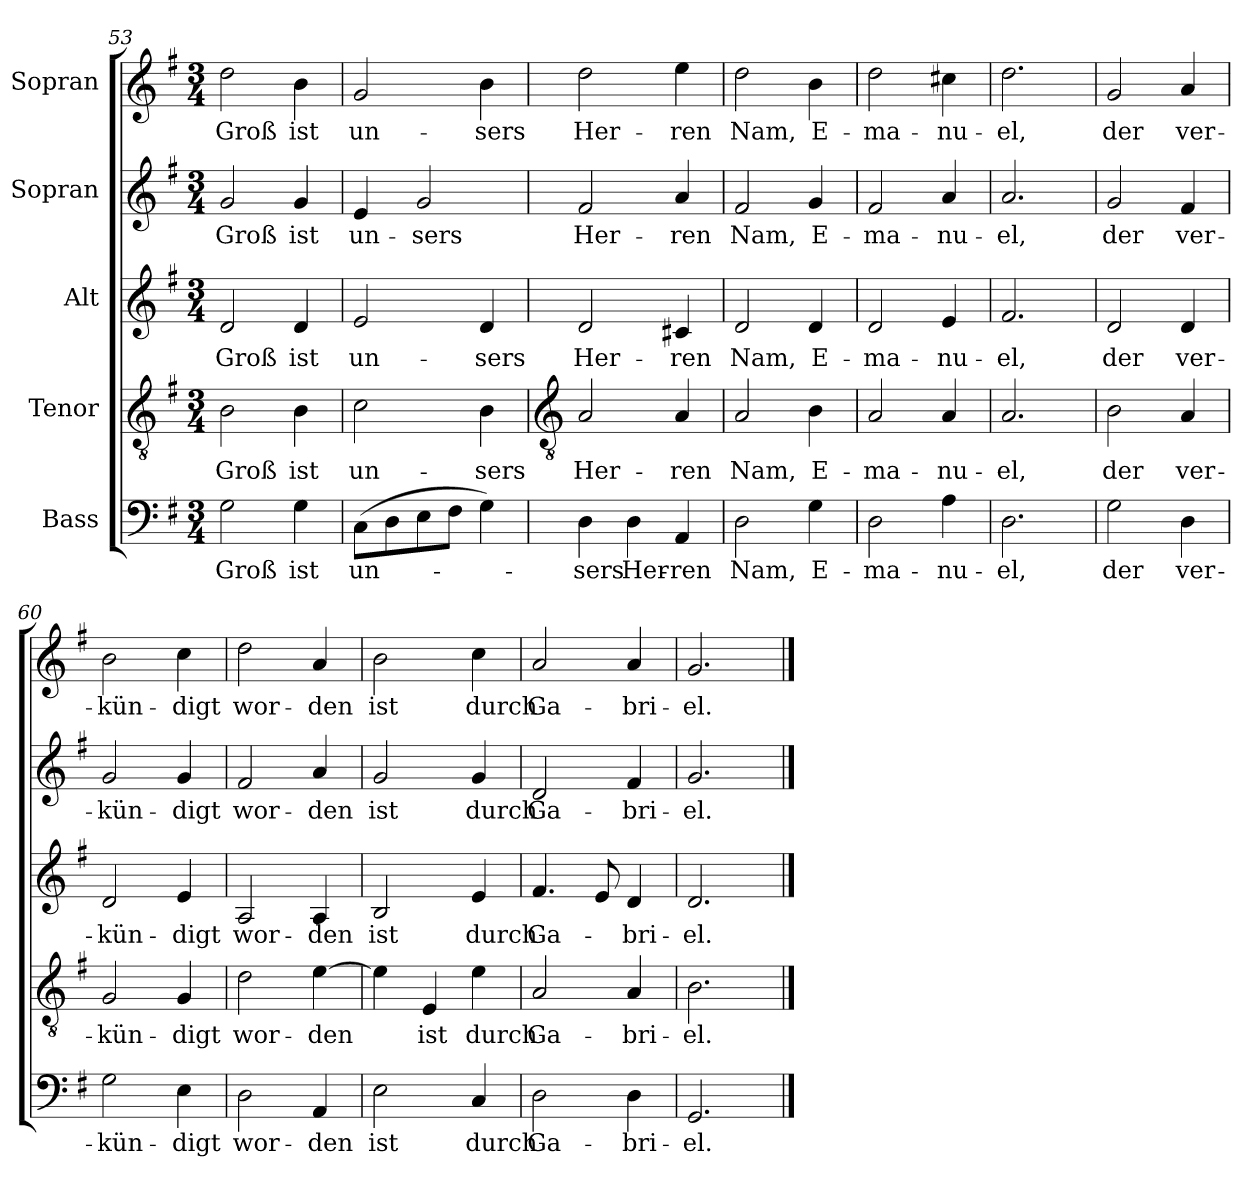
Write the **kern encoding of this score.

**kern	**text	**kern	**text	**kern	**text	**kern	**text	**kern	**text
*part5	*part5	*part4	*part4	*part3	*part3	*part2	*part2	*part1	*part1
*staff5	*staff5	*staff4	*staff4	*staff3	*staff3	*staff2	*staff2	*staff1	*staff1
*I"Bass	*	*I"Tenor	*	*I"Alt	*	*I"Sopran	*	*I"Sopran	*
*clefF4	*	*clefGv2	*	*clefG2	*	*clefG2	*	*clefG2	*
*k[f#]	*	*k[f#]	*	*k[f#]	*	*k[f#]	*	*k[f#]	*
*G:	*	*G:	*	*G:	*	*G:	*	*G:	*
*M3/4	*	*M3/4	*	*M3/4	*	*M3/4	*	*M3/4	*
=53	=53	=53	=53	=53	=53	=53	=53	=53	=53
!	!LO:LY:b	!	!LO:LY:b	!	!LO:LY:b	!	!LO:LY:b	!	!LO:LY:b
2G	Groß	2B	Groß	2d	Groß	2g	Groß	2dd	Groß
!	!LO:LY:b	!	!LO:LY:b	!	!LO:LY:b	!	!LO:LY:b	!	!LO:LY:b
4G	ist	4B	ist	4d	ist	4g	ist	4b	ist
=54	=54	=54	=54	=54	=54	=54	=54	=54	=54
!	!LO:LY:b	!	!LO:LY:b	!	!LO:LY:b	!	!LO:LY:b	!	!LO:LY:b
(>8CL	un-	2c	un-	2e	un-	4e	un-	2g	un-
8D	.	.	.	.	.	.	.	.	.
!	!	!	!	!	!	!	!LO:LY:b	!	!
8E	.	.	.	.	.	2g	-sers	.	.
8F#J	.	.	.	.	.	.	.	.	.
!	!	!	!LO:LY:b	!	!LO:LY:b	!	!	!	!LO:LY:b
4G)	.	4B	-sers	4d	-sers	.	.	4b	-sers
!!LO:LB:g=z
=55	=55	=55	=55	=55	=55	=55	=55	=55	=55
*	*	*clefGv2	*	*	*	*	*	*	*
!	!LO:LY:b	!	!LO:LY:b	!	!LO:LY:b	!	!LO:LY:b	!	!LO:LY:b
4D	-sers	2A	Her-	2d	Her-	2f#	Her-	2dd	Her-
!	!LO:LY:b	!	!	!	!	!	!	!	!
4D	Her-	.	.	.	.	.	.	.	.
!	!LO:LY:b	!	!LO:LY:b	!	!LO:LY:b	!	!LO:LY:b	!	!LO:LY:b
4AA	-ren	4A	-ren	4c#X	-ren	4a	-ren	4ee	-ren
=56	=56	=56	=56	=56	=56	=56	=56	=56	=56
!	!LO:LY:b	!	!LO:LY:b	!	!LO:LY:b	!	!LO:LY:b	!	!LO:LY:b
2D	Nam,	2A	Nam,	2d	Nam,	2f#	Nam,	2dd	Nam,
!	!LO:LY:b	!	!LO:LY:b	!	!LO:LY:b	!	!LO:LY:b	!	!LO:LY:b
4G	E-	4B	E-	4d	E-	4g	E-	4b	E-
=57	=57	=57	=57	=57	=57	=57	=57	=57	=57
!	!LO:LY:b	!	!LO:LY:b	!	!LO:LY:b	!	!LO:LY:b	!	!LO:LY:b
2D	-ma-	2A	-ma-	2d	-ma-	2f#	-ma-	2dd	-ma-
!	!LO:LY:b	!	!LO:LY:b	!	!LO:LY:b	!	!LO:LY:b	!	!LO:LY:b
4A	-nu-	4A	-nu-	4e	-nu-	4a	-nu-	4cc#X	-nu-
=58	=58	=58	=58	=58	=58	=58	=58	=58	=58
!	!LO:LY:b	!	!LO:LY:b	!	!LO:LY:b	!	!LO:LY:b	!	!LO:LY:b
2.D	-el,	2.A	-el,	2.f#	-el,	2.a	-el,	2.dd	-el,
=59	=59	=59	=59	=59	=59	=59	=59	=59	=59
!	!LO:LY:b	!	!LO:LY:b	!	!LO:LY:b	!	!LO:LY:b	!	!LO:LY:b
2G	der	2B	der	2d	der	2g	der	2g	der
!	!LO:LY:b	!	!LO:LY:b	!	!LO:LY:b	!	!LO:LY:b	!	!LO:LY:b
4D	ver-	4A	ver-	4d	ver-	4f#	ver-	4a	ver-
=60	=60	=60	=60	=60	=60	=60	=60	=60	=60
!	!LO:LY:b	!	!LO:LY:b	!	!LO:LY:b	!	!LO:LY:b	!	!LO:LY:b
2G	-kün-	2G	-kün-	2d	-kün-	2g	-kün-	2b	-kün-
!	!LO:LY:b	!	!LO:LY:b	!	!LO:LY:b	!	!LO:LY:b	!	!LO:LY:b
4E	-digt	4G	-digt	4e	-digt	4g	-digt	4cc	-digt
=61	=61	=61	=61	=61	=61	=61	=61	=61	=61
!	!LO:LY:b	!	!LO:LY:b	!	!LO:LY:b	!	!LO:LY:b	!	!LO:LY:b
2D	wor-	2d	wor-	2A	wor-	2f#	wor-	2dd	wor-
!	!LO:LY:b	!	!LO:LY:b	!	!LO:LY:b	!	!LO:LY:b	!	!LO:LY:b
4AA	-den	[4e	-den	4A	-den	4a	-den	4a	-den
=62	=62	=62	=62	=62	=62	=62	=62	=62	=62
!	!LO:LY:b	!	!	!	!LO:LY:b	!	!LO:LY:b	!	!LO:LY:b
2E	ist	4e]	.	2B	ist	2g	ist	2b	ist
!	!	!	!LO:LY:b	!	!	!	!	!	!
.	.	4E	ist	.	.	.	.	.	.
!	!LO:LY:b	!	!LO:LY:b	!	!LO:LY:b	!	!LO:LY:b	!	!LO:LY:b
4C	durch	4e	durch	4e	durch	4g	durch	4cc	durch
=63	=63	=63	=63	=63	=63	=63	=63	=63	=63
!	!LO:LY:b	!	!LO:LY:b	!	!LO:LY:b	!	!LO:LY:b	!	!LO:LY:b
2D	Ga-	2A	Ga-	4.f#	Ga-	2d	Ga-	2a	Ga-
.	.	.	.	8e	.	.	.	.	.
!	!LO:LY:b	!	!LO:LY:b	!	!LO:LY:b	!	!LO:LY:b	!	!LO:LY:b
4D	-bri-	4A	-bri-	4d	-bri-	4f#	-bri-	4a	-bri-
=64	=64	=64	=64	=64	=64	=64	=64	=64	=64
!	!LO:LY:b	!	!LO:LY:b	!	!LO:LY:b	!	!LO:LY:b	!	!LO:LY:b
2.GG	-el.	2.B	-el.	2.d	-el.	2.g	-el.	2.g	-el.
==	==	==	==	==	==	==	==	==	==
*-	*-	*-	*-	*-	*-	*-	*-	*-	*-
